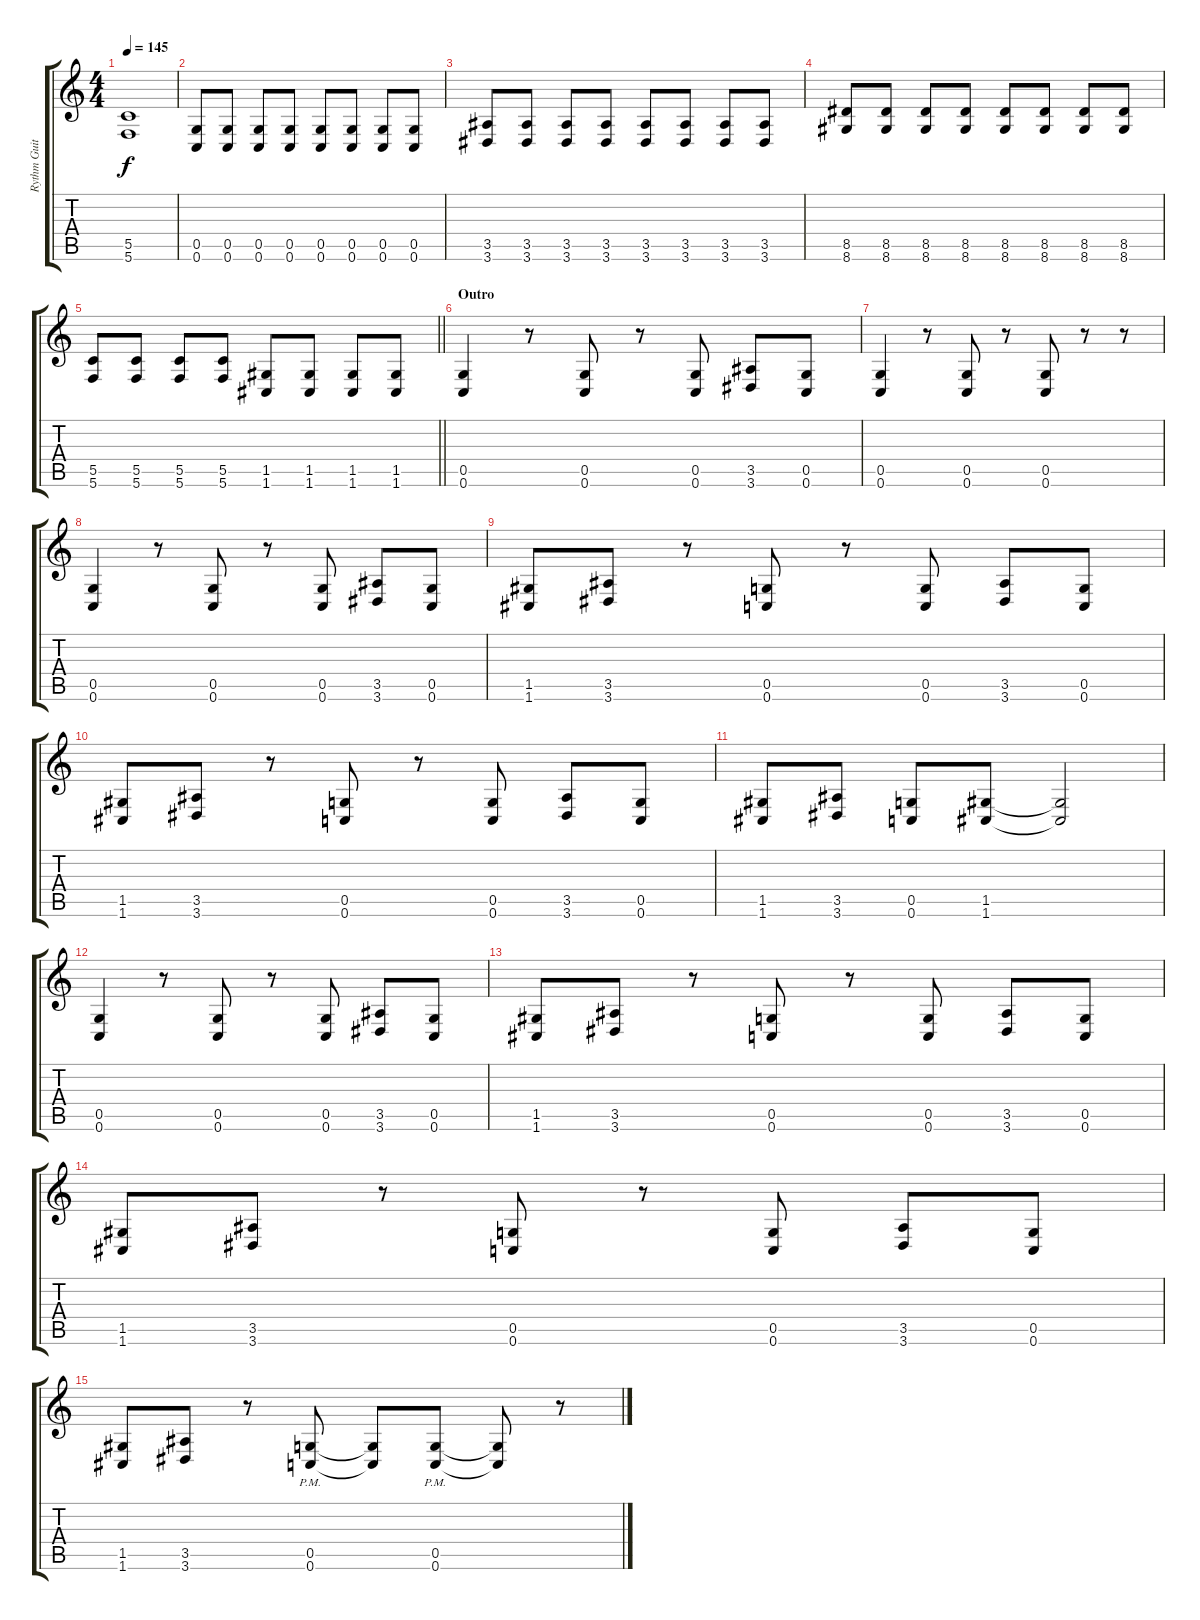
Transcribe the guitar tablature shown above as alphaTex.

\track ("Rythm Guitar (Sugi)" "Rythm Guit") {instrument distortionguitar}
\staff {score tabs}
\tuning (D4 A3 F3 C3 G2 C2) {hide}
\ts (4 4)
\tempo 145
\clef g2
\ks c
(5.5 5.6).1{dy f} |
(0.5 0.6).8 (0.5 0.6).8 (0.5 0.6).8 (0.5 0.6).8 (0.5 0.6).8 (0.5 0.6).8 (0.5 0.6).8 (0.5 0.6).8 |
(3.5 3.6).8 (3.5 3.6).8 (3.5 3.6).8 (3.5 3.6).8 (3.5 3.6).8 (3.5 3.6).8 (3.5 3.6).8 (3.5 3.6).8 |
(8.5 8.6).8 (8.5 8.6).8 (8.5 8.6).8 (8.5 8.6).8 (8.5 8.6).8 (8.5 8.6).8 (8.5 8.6).8 (8.5 8.6).8 |
\barLineRight lightlight
(5.5 5.6).8 (5.5 5.6).8 (5.5 5.6).8 (5.5 5.6).8 (1.5 1.6).8 (1.5 1.6).8 (1.5 1.6).8 (1.5 1.6).8 |
\section ("" "Outro")
(0.5 0.6).4{balance 12} r.8 (0.5 0.6).8 r.8 (0.5 0.6).8 (3.5 3.6).8 (0.5 0.6).8 |
(0.5 0.6).4 r.8 (0.5 0.6).8 r.8 (0.5 0.6).8 r.8 r.8 |
(0.5 0.6).4 r.8 (0.5 0.6).8 r.8 (0.5 0.6).8 (3.5 3.6).8 (0.5 0.6).8 |
(1.5 1.6).8 (3.5 3.6).8 r.8 (0.5 0.6).8 r.8 (0.5 0.6).8 (3.5 3.6).8 (0.5 0.6).8 |
(1.5 1.6).8 (3.5 3.6).8 r.8 (0.5 0.6).8 r.8 (0.5 0.6).8 (3.5 3.6).8 (0.5 0.6).8 |
(1.5 1.6).8 (3.5 3.6).8 (0.5 0.6).8 (1.5 1.6).8 (1.5{t} 1.6{t}).2 |
(0.5 0.6).4 r.8 (0.5 0.6).8 r.8 (0.5 0.6).8 (3.5 3.6).8 (0.5 0.6).8 |
(1.5 1.6).8 (3.5 3.6).8 r.8 (0.5 0.6).8 r.8 (0.5 0.6).8 (3.5 3.6).8 (0.5 0.6).8 |
(1.5 1.6).8 (3.5 3.6).8 r.8 (0.5 0.6).8 r.8 (0.5 0.6).8 (3.5 3.6).8 (0.5 0.6).8 |
(1.5 1.6).8 (3.5 3.6).8 r.8 (0.5{pm} 0.6{pm}).8 (0.5{t} 0.6{t}).8 (0.5{pm} 0.6{pm}).8 (0.5{t} 0.6{t}).8 r.8
